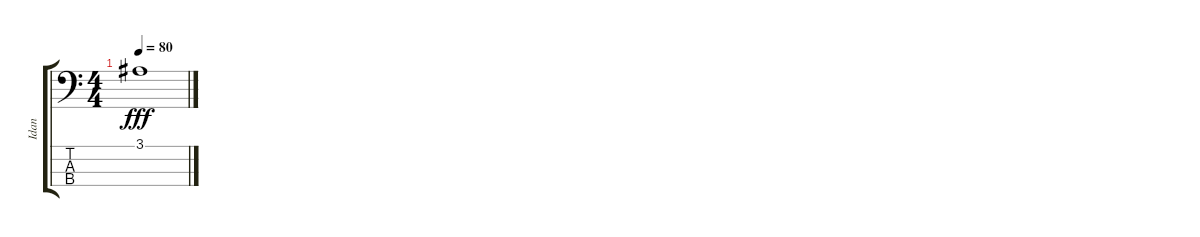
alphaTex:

\track ("Idan" "Idan") {instrument electricbassfinger}
\staff {score tabs}
\tuning (G2 D2 A1 E1) {hide}
\ts (4 4)
\tempo 80
\clef f4
\ks c
3.1.1{dy fff}
